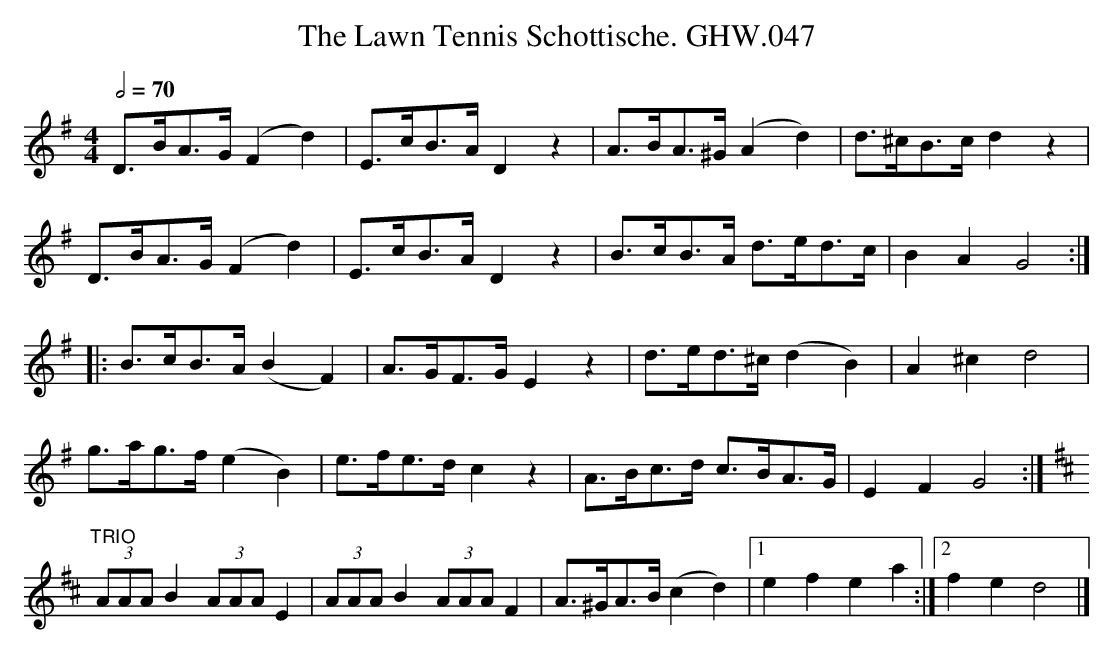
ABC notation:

X:1
T:Lawn Tennis Schottische. GHW.047, The
M:4/4
L:1/8
Q:1/2=70
K:G
D>BA>G (F2d2)|E>cB>A D2 z2|A>BA>^G (A2 d2)|d>^cB>c d2 z2|
D>BA>G (F2d2)|E>cB>A D2 z2|B>cB>A d>ed>c|B2A2G4:|
|:B>cB>A (B2F2)|A>GF>G E2 z2|d>ed>^c (d2B2)|A2 ^c2 d4|
g>ag>f (e2B2)|e>fe>dc2 z2|A>Bc>d c>BA>G|E2F2 G4:|
K:D
"^TRIO"(3AAA B2 (3AAA E2|(3AAA B2 (3AAA F2|\
A>^GA>B (c2d2)|1 e2f2e2a2:|2f2e2d4|]
